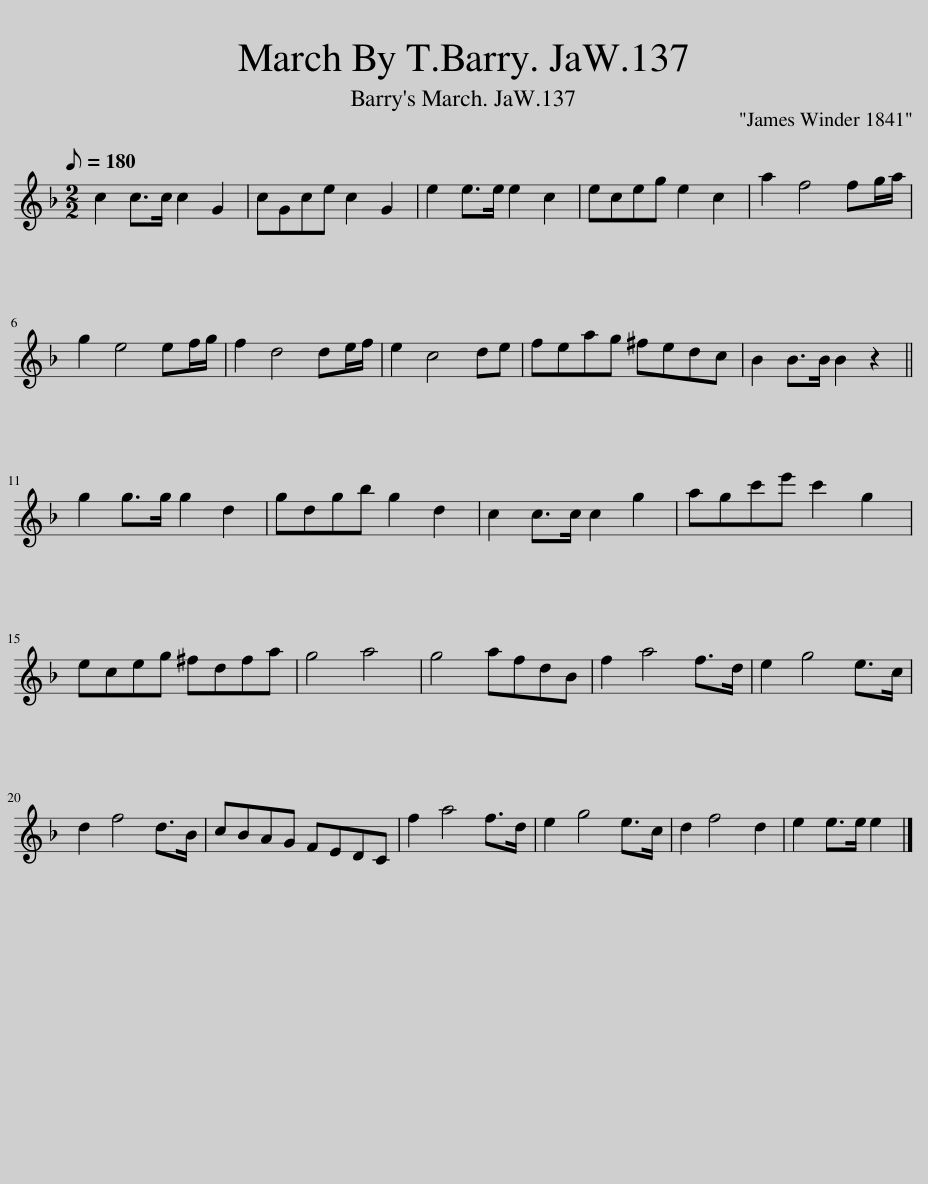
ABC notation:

X:1
L:1/8
Q:1/8=180
M:2/2
I:linebreak $
K:F
V:1 treble
V:1
 c2 c>c c2 G2 | cGce c2 G2 | e2 e>e e2 c2 | eceg e2 c2 | a2 f4 fg/a/ |$ %5
 g2 e4 ef/g/ | f2 d4 de/f/ | e2 c4 de | feag ^fedc | B2 B>B B2 z2 ||$ %10
 g2 g>g g2 d2 | gdgb g2 d2 | c2 c>c c2 g2 | agc'e' c'2 g2 |$ eceg ^fdfa | %15
 g4 a4 | g4 afdB | f2 a4 f>d | e2 g4 e>c |$ d2 f4 d>B | %20
 cBAG FEDC | f2 a4 f>d | e2 g4 e>c | d2 f4 d2 | e2 e>e e2 |] %25
